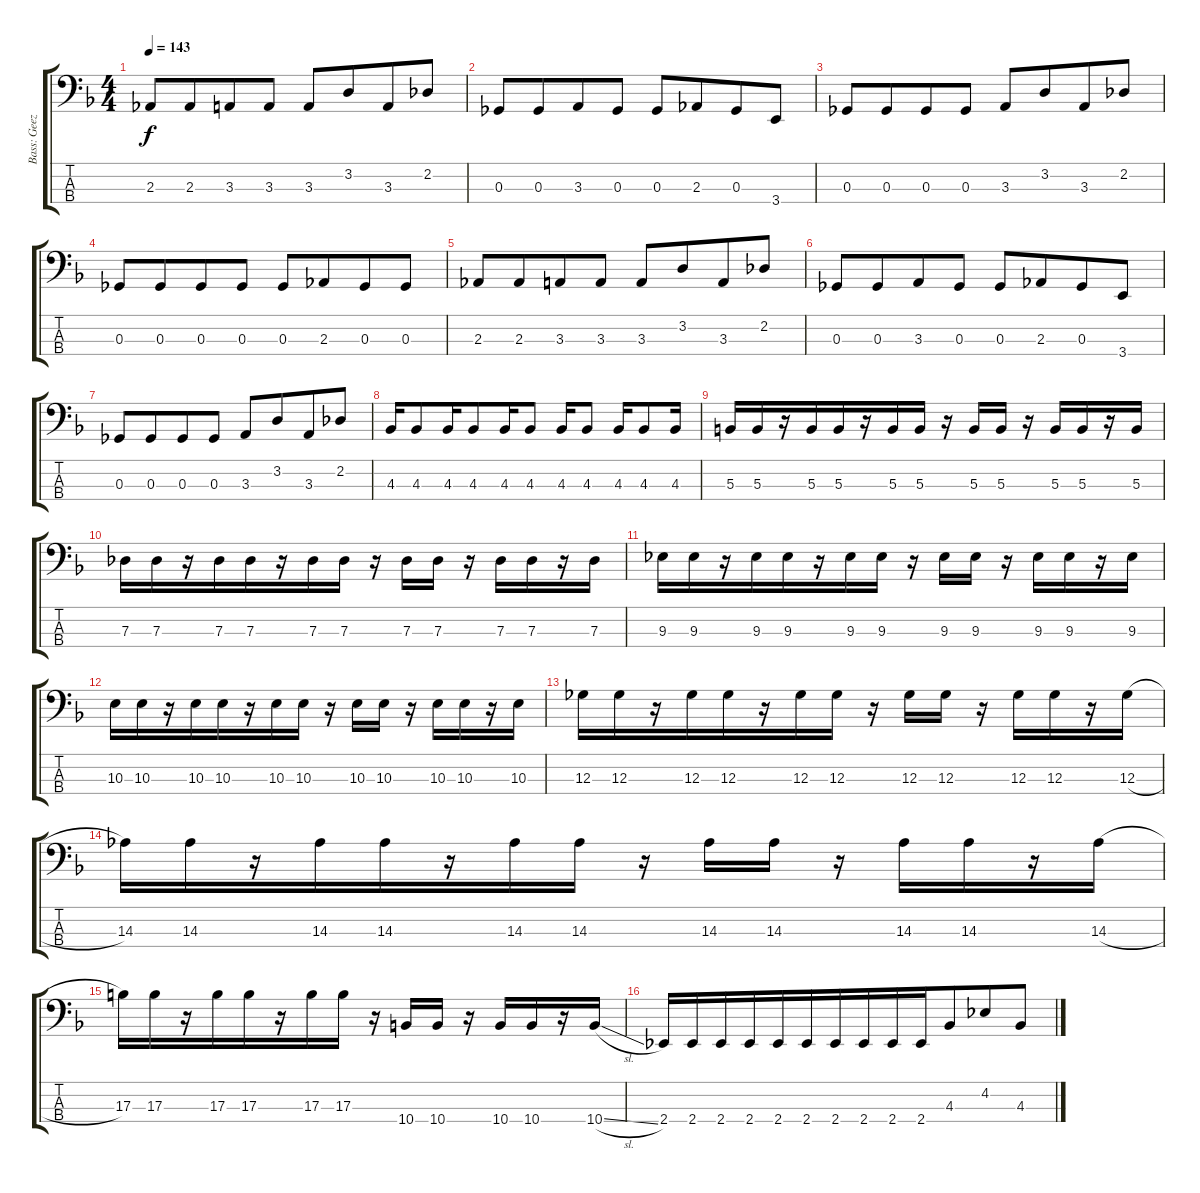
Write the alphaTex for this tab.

\track ("Bass: Geezer" "Bass: Geez") {instrument electricbassfinger}
\staff {score tabs}
\tuning (E2 B1 Gb1 Db1) {hide}
\ts (4 4)
\tempo 143
\clef f4
\ks f
2.3.8{dy f} 2.3.8{beam merge} 3.3.8 3.3.8 3.3.8 3.2.8{beam merge} 3.3.8 2.2.8 |
0.3.8 0.3.8{beam merge} 3.3.8 0.3.8 0.3.8 2.3.8{beam merge} 0.3.8 3.4.8 |
0.3.8 0.3.8{beam merge} 0.3.8 0.3.8 3.3.8 3.2.8{beam merge} 3.3.8 2.2.8 |
0.3.8 0.3.8{beam merge} 0.3.8 0.3.8 0.3.8 2.3.8{beam merge} 0.3.8 0.3.8 |
2.3.8 2.3.8{beam merge} 3.3.8 3.3.8 3.3.8 3.2.8{beam merge} 3.3.8 2.2.8 |
0.3.8 0.3.8{beam merge} 3.3.8 0.3.8 0.3.8 2.3.8{beam merge} 0.3.8 3.4.8 |
0.3.8 0.3.8{beam merge} 0.3.8 0.3.8 3.3.8 3.2.8{beam merge} 3.3.8 2.2.8 |
4.3.16 4.3.8 4.3.16{beam merge} 4.3.8 4.3.16 4.3.8 4.3.16 4.3.8 4.3.16 4.3.8 4.3.16 |
5.3.16 5.3.16 r.16 5.3.16{beam merge} 5.3.16 r.16 5.3.16 5.3.16 r.16 5.3.16 5.3.16 r.16 5.3.16 5.3.16 r.16 5.3.16 |
7.3.16 7.3.16 r.16 7.3.16{beam merge} 7.3.16 r.16 7.3.16 7.3.16 r.16 7.3.16 7.3.16 r.16 7.3.16 7.3.16 r.16 7.3.16 |
9.3.16 9.3.16 r.16 9.3.16{beam merge} 9.3.16 r.16 9.3.16 9.3.16 r.16 9.3.16 9.3.16 r.16 9.3.16 9.3.16 r.16 9.3.16 |
10.3.16 10.3.16 r.16 10.3.16{beam merge} 10.3.16 r.16 10.3.16 10.3.16 r.16 10.3.16 10.3.16 r.16 10.3.16 10.3.16 r.16 10.3.16 |
12.3.16 12.3.16 r.16 12.3.16{beam merge} 12.3.16 r.16 12.3.16 12.3.16 r.16 12.3.16 12.3.16 r.16 12.3.16 12.3.16 r.16 12.3{h}.16 |
14.3.16 14.3.16 r.16 14.3.16{beam merge} 14.3.16 r.16 14.3.16 14.3.16 r.16 14.3.16 14.3.16 r.16 14.3.16 14.3.16 r.16 14.3{h}.16 |
17.3.16 17.3.16 r.16 17.3.16{beam merge} 17.3.16 r.16 17.3.16 17.3.16 r.16 10.4.16 10.4.16 r.16 10.4.16 10.4.16 r.16 10.4{sl}.16 |
2.4.16 2.4.16 2.4.16 2.4.16{beam merge} 2.4.16 2.4.16 2.4.16 2.4.16{beam merge} 2.4.16 2.4.16 4.3.8{beam merge} 4.2.8 4.3.8
